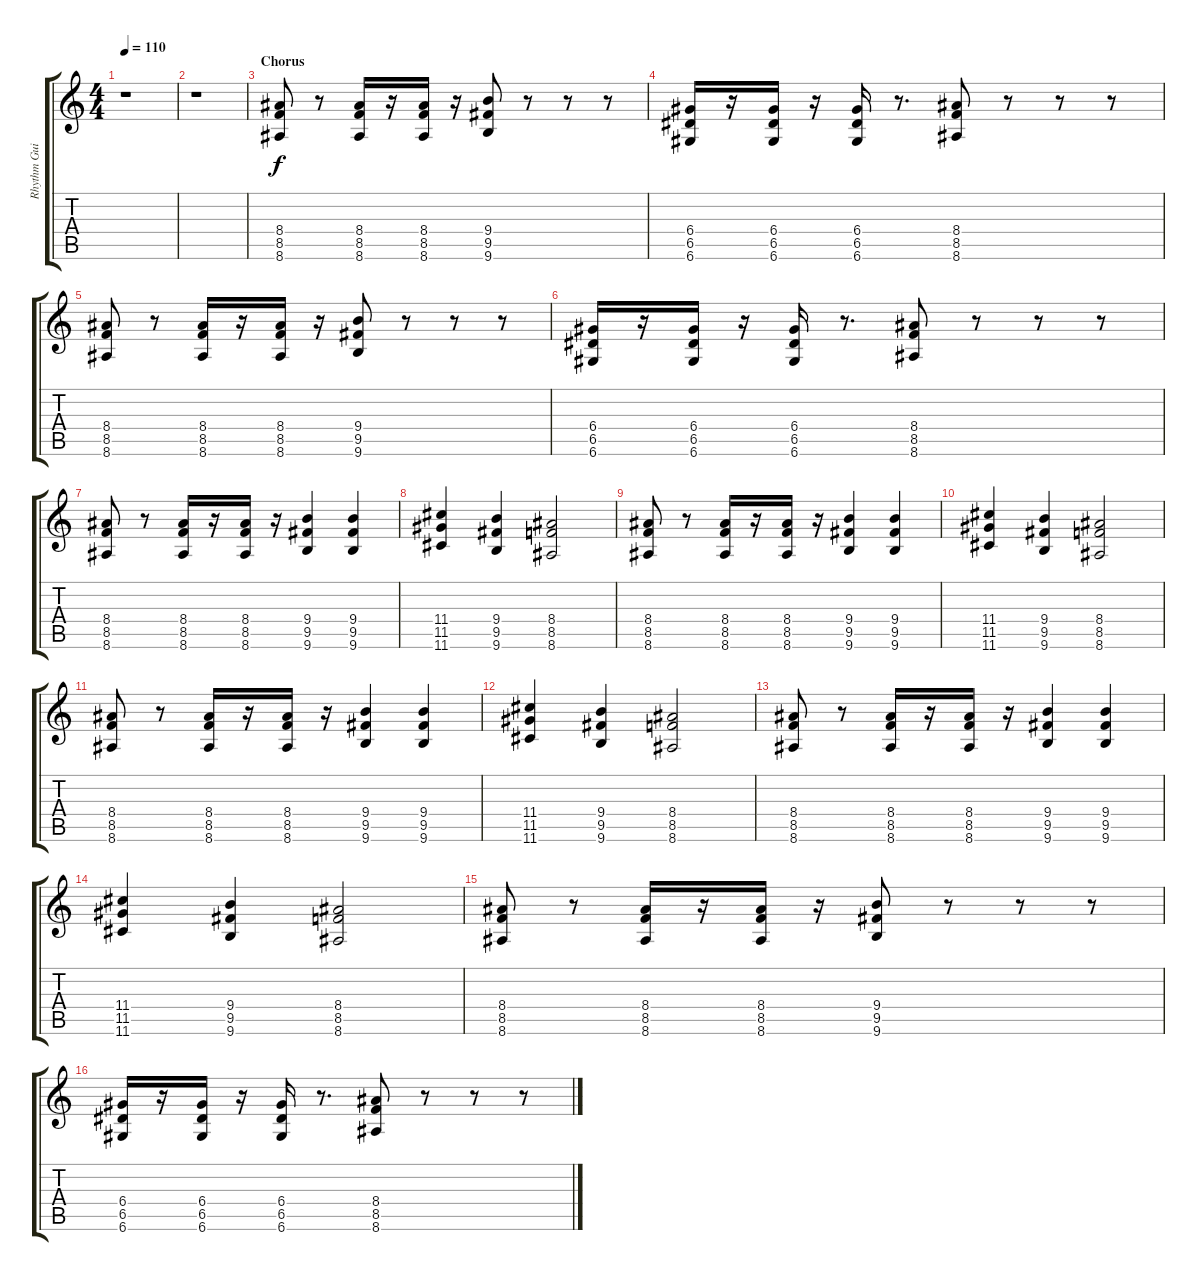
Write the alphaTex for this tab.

\track ("Rhythm Guitar" "Rhythm Gui") {instrument distortionguitar}
\staff {score tabs}
\tuning (E4 B3 G3 D3 A2 D2) {hide}
\ts (4 4)
\tempo 110
\clef g2
\ks c
r.1{dy f instrument distortionguitar} |
r.1 |
\section ("" "Chorus")
(8.4 8.5 8.6).8 r.8 (8.4 8.5 8.6).16 r.16 (8.4 8.5 8.6).16 r.16 (9.4 9.5 9.6).8 r.8 r.8 r.8 |
(6.4 6.5 6.6).16 r.16 (6.4 6.5 6.6).16 r.16 (6.4 6.5 6.6).16 r.8{d} (8.4 8.5 8.6).8 r.8 r.8 r.8 |
(8.4 8.5 8.6).8 r.8 (8.4 8.5 8.6).16 r.16 (8.4 8.5 8.6).16 r.16 (9.4 9.5 9.6).8 r.8 r.8 r.8 |
(6.4 6.5 6.6).16 r.16 (6.4 6.5 6.6).16 r.16 (6.4 6.5 6.6).16 r.8{d} (8.4 8.5 8.6).8 r.8 r.8 r.8 |
(8.4 8.5 8.6).8 r.8 (8.4 8.5 8.6).16 r.16 (8.4 8.5 8.6).16 r.16 (9.4 9.5 9.6).4 (9.4 9.5 9.6).4 |
(11.4 11.5 11.6).4 (9.4 9.5 9.6).4 (8.4 8.5 8.6).2 |
(8.4 8.5 8.6).8 r.8 (8.4 8.5 8.6).16 r.16 (8.4 8.5 8.6).16 r.16 (9.4 9.5 9.6).4 (9.4 9.5 9.6).4 |
(11.4 11.5 11.6).4 (9.4 9.5 9.6).4 (8.4 8.5 8.6).2 |
(8.4 8.5 8.6).8 r.8 (8.4 8.5 8.6).16 r.16 (8.4 8.5 8.6).16 r.16 (9.4 9.5 9.6).4 (9.4 9.5 9.6).4 |
(11.4 11.5 11.6).4 (9.4 9.5 9.6).4 (8.4 8.5 8.6).2 |
(8.4 8.5 8.6).8 r.8 (8.4 8.5 8.6).16 r.16 (8.4 8.5 8.6).16 r.16 (9.4 9.5 9.6).4 (9.4 9.5 9.6).4 |
(11.4 11.5 11.6).4 (9.4 9.5 9.6).4 (8.4 8.5 8.6).2 |
(8.4 8.5 8.6).8 r.8 (8.4 8.5 8.6).16 r.16 (8.4 8.5 8.6).16 r.16 (9.4 9.5 9.6).8 r.8 r.8 r.8 |
(6.4 6.5 6.6).16 r.16 (6.4 6.5 6.6).16 r.16 (6.4 6.5 6.6).16 r.8{d} (8.4 8.5 8.6).8 r.8 r.8 r.8
